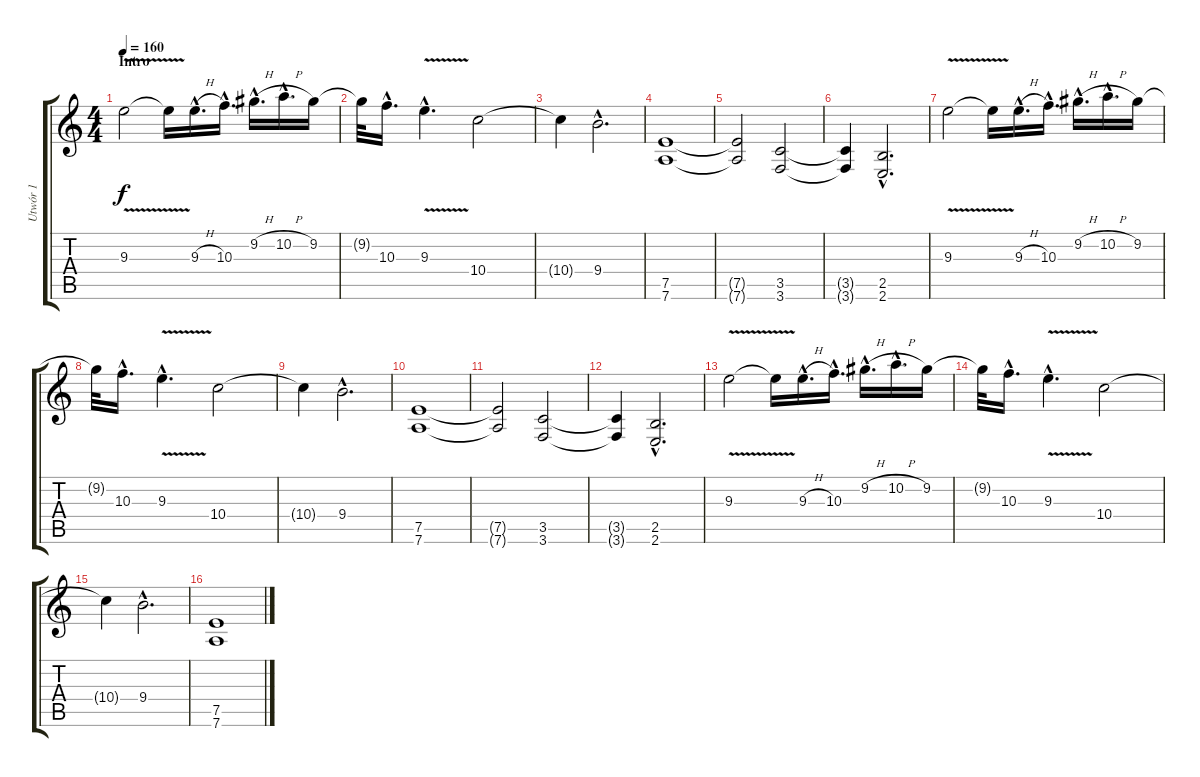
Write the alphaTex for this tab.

\track ("Utwór 1" "Utwór 1") {instrument distortionguitar}
\staff {score tabs}
\tuning (E4 B3 G3 D3 A2 D2) {hide}
\ts (4 4)
\section ("" "Intro")
\tempo 160
\tempo 150
\tempo 160
\clef g2
\ks c
9.3{v}.2{dy f instrument distortionguitar} 9.3{t}.16 9.3{h hac}.16{d} 10.3{hac}.16{d} 9.2{h hac}.16{d} 10.2{h hac}.16{d} 9.2.16 |
9.2{t}.32 10.3{hac}.16{d} 9.3{v hac}.4{d} 10.4.2 |
10.4{t}.4 9.4{hac}.2{d} |
(7.5 7.6).1 |
(7.5{t} 7.6{t}).2 (3.5 3.6).2 |
(3.5{t} 3.6{t}).4 (2.5{hac} 2.6{hac}).2{d} |
9.3{v}.2 9.3{t}.16 9.3{h hac}.16{d} 10.3{hac}.16{d} 9.2{h hac}.16{d} 10.2{h hac}.16{d} 9.2.16 |
9.2{t}.32 10.3{hac}.16{d} 9.3{v hac}.4{d} 10.4.2 |
10.4{t}.4 9.4{hac}.2{d} |
(7.5 7.6).1 |
(7.5{t} 7.6{t}).2 (3.5 3.6).2 |
(3.5{t} 3.6{t}).4 (2.5{hac} 2.6{hac}).2{d} |
9.3{v}.2 9.3{t}.16 9.3{h hac}.16{d} 10.3{hac}.16{d} 9.2{h hac}.16{d} 10.2{h hac}.16{d} 9.2.16 |
9.2{t}.32 10.3{hac}.16{d} 9.3{v hac}.4{d} 10.4.2 |
10.4{t}.4 9.4{hac}.2{d} |
(7.5 7.6).1
